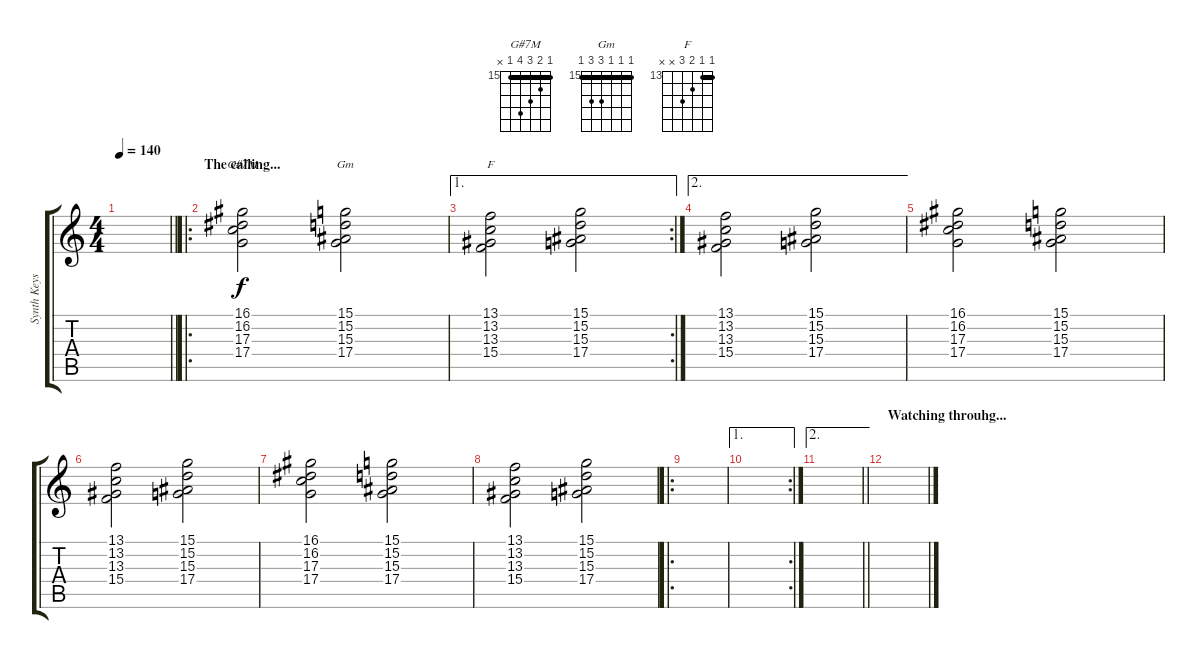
\track ("Synth Keys" "Synth Keys") {instrument stringensemble1}
\staff {score tabs}
\tuning (E4 B3 G3 D3 A2 E2) {hide}
\chord ("G#7M" 15 16 17 18 15 x) {firstfret 15 barre 15}
\chord ("Gm" 15 15 15 17 17 15) {firstfret 15 barre 15}
\chord ("F" 13 13 14 15 x x) {firstfret 13 barre 13}
\ts (4 4)
\tempo 140
\clef g2
\barLineRight lightlight
\ks c
|
\ro
\section ("" "The calling...")
(16.1 16.2 17.3 17.4).2{ch "G#7M"} (15.1 15.2 15.3 17.4).2{ch "Gm"} |
\ae 1
\rc 2
(13.1 13.2 13.3 15.4).2{ch "F"} (15.1 15.2 15.3 17.4).2 |
\ae 2
(13.1 13.2 13.3 15.4).2 (15.1 15.2 15.3 17.4).2 |
(16.1 16.2 17.3 17.4).2 (15.1 15.2 15.3 17.4).2 |
(13.1 13.2 13.3 15.4).2 (15.1 15.2 15.3 17.4).2 |
(16.1 16.2 17.3 17.4).2 (15.1 15.2 15.3 17.4).2 |
(13.1 13.2 13.3 15.4).2 (15.1 15.2 15.3 17.4).2 |
\ro
|
\ae 1
\rc 2
|
\ae 2
\barLineRight lightlight
|
\section ("" "Watching throuhg...")
